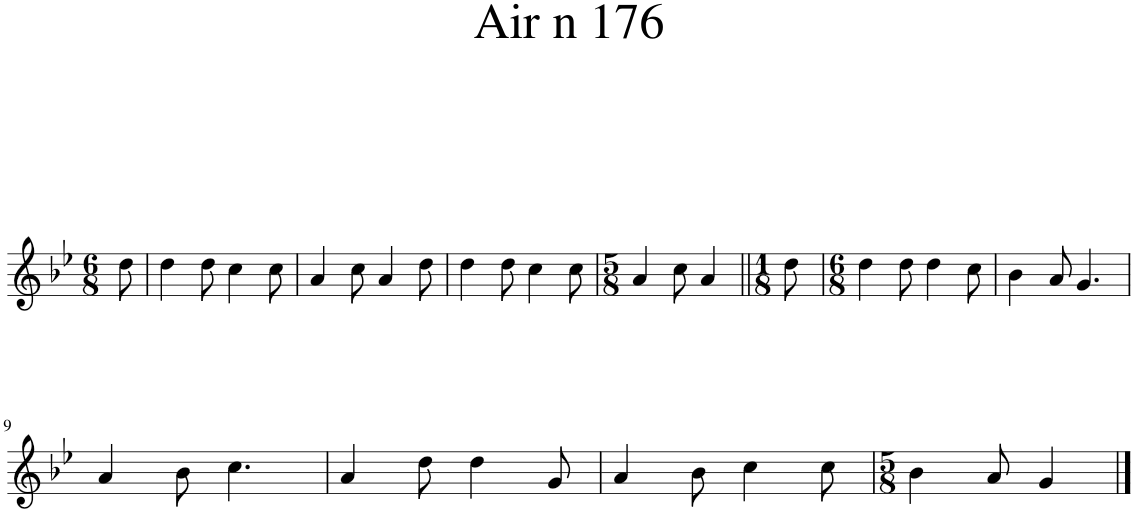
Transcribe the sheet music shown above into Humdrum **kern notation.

**kern
*part1
*staff1
*I"Piano
*I'Pno.
*clefG2
*k[b-e-]
*M6/8
=1
8dd\
=2
4dd\
8dd\
4cc\
8cc\
=3
4a/
8cc\
4a/
8dd\
=4
4dd\
8dd\
4cc\
8cc\
=5
*M5/8
4a/
8cc\
4a/
=6||
*M1/8
8dd\
=7
*M6/8
4dd\
8dd\
4dd\
8cc\
=8
4b-\
8a/
4.g/
!!LO:LB:g=z
=9
4a/
8b-\
4.cc\
=10
4a/
8dd\
4dd\
8g/
=11
4a/
8b-\
4cc\
8cc\
=12
*M5/8
4b-\
8a/
4g/
==
*-
